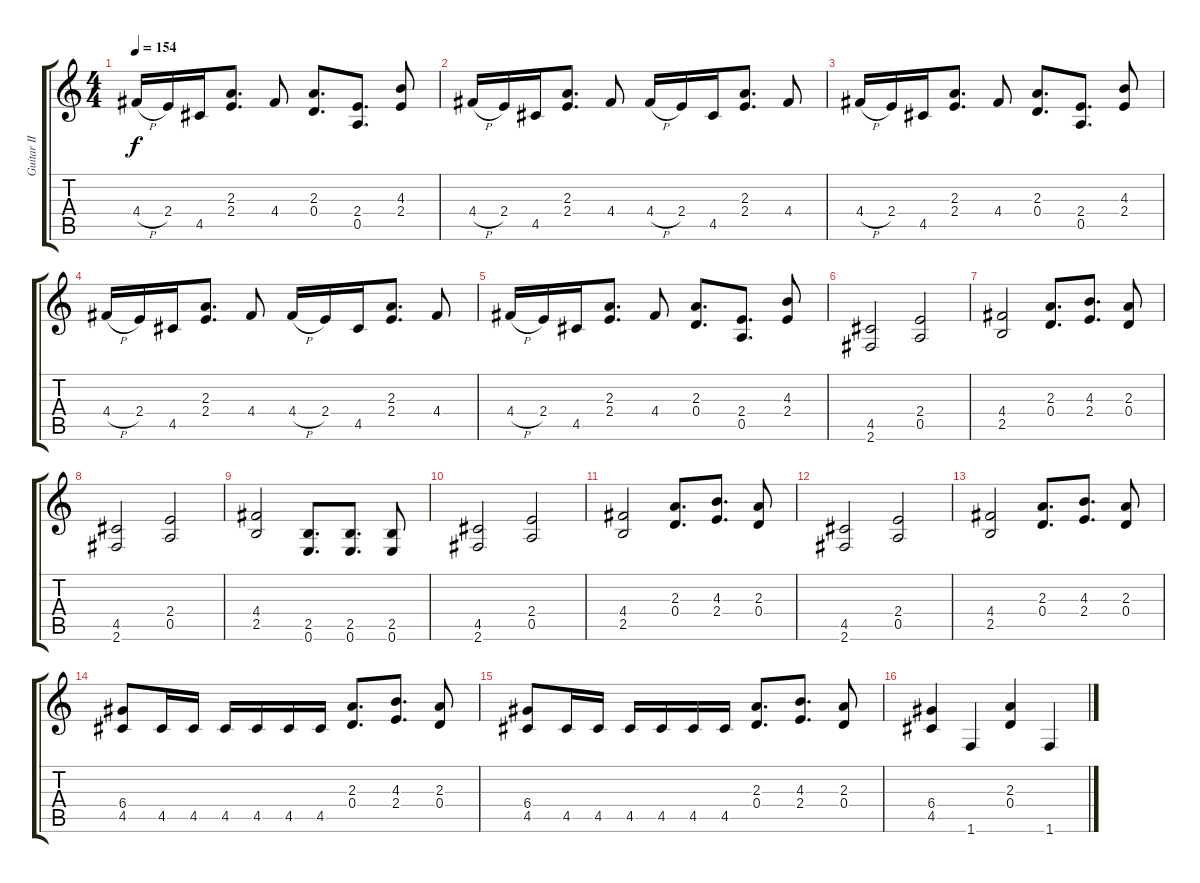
\track ("Guitar II" "Guitar II") {instrument overdrivenguitar}
\staff {score tabs}
\tuning (E4 B3 G3 D3 A2 E2) {hide}
\ts (4 4)
\tempo 154
\clef g2
\ks c
4.4{h}.16{dy f} 2.4.16 4.5.16 (2.3 2.4).8{d} 4.4.8 (2.3 0.4).8{d} (2.4 0.5).8{d} (4.3 2.4).8 |
4.4{h}.16 2.4.16 4.5.16 (2.3 2.4).8{d} 4.4.8 4.4{h}.16 2.4.16 4.5.16 (2.3 2.4).8{d} 4.4.8 |
4.4{h}.16 2.4.16 4.5.16 (2.3 2.4).8{d} 4.4.8 (2.3 0.4).8{d} (2.4 0.5).8{d} (4.3 2.4).8 |
4.4{h}.16 2.4.16 4.5.16 (2.3 2.4).8{d} 4.4.8 4.4{h}.16 2.4.16 4.5.16 (2.3 2.4).8{d} 4.4.8 |
4.4{h}.16 2.4.16 4.5.16 (2.3 2.4).8{d} 4.4.8 (2.3 0.4).8{d} (2.4 0.5).8{d} (4.3 2.4).8 |
(4.5 2.6).2 (2.4 0.5).2 |
(4.4 2.5).2 (2.3 0.4).8{d} (4.3 2.4).8{d} (2.3 0.4).8 |
(4.5 2.6).2 (2.4 0.5).2 |
(4.4 2.5).2 (2.5 0.6).8{d} (2.5 0.6).8{d} (2.5 0.6).8 |
(4.5 2.6).2 (2.4 0.5).2 |
(4.4 2.5).2 (2.3 0.4).8{d} (4.3 2.4).8{d} (2.3 0.4).8 |
(4.5 2.6).2 (2.4 0.5).2 |
(4.4 2.5).2 (2.3 0.4).8{d} (4.3 2.4).8{d} (2.3 0.4).8 |
(6.4 4.5).8 4.5.16 4.5.16 4.5.16 4.5.16 4.5.16 4.5.16 (2.3 0.4).8{d} (4.3 2.4).8{d} (2.3 0.4).8 |
(6.4 4.5).8 4.5.16 4.5.16 4.5.16 4.5.16 4.5.16 4.5.16 (2.3 0.4).8{d} (4.3 2.4).8{d} (2.3 0.4).8 |
(6.4 4.5).4 1.6.4 (2.3 0.4).4 1.6.4
